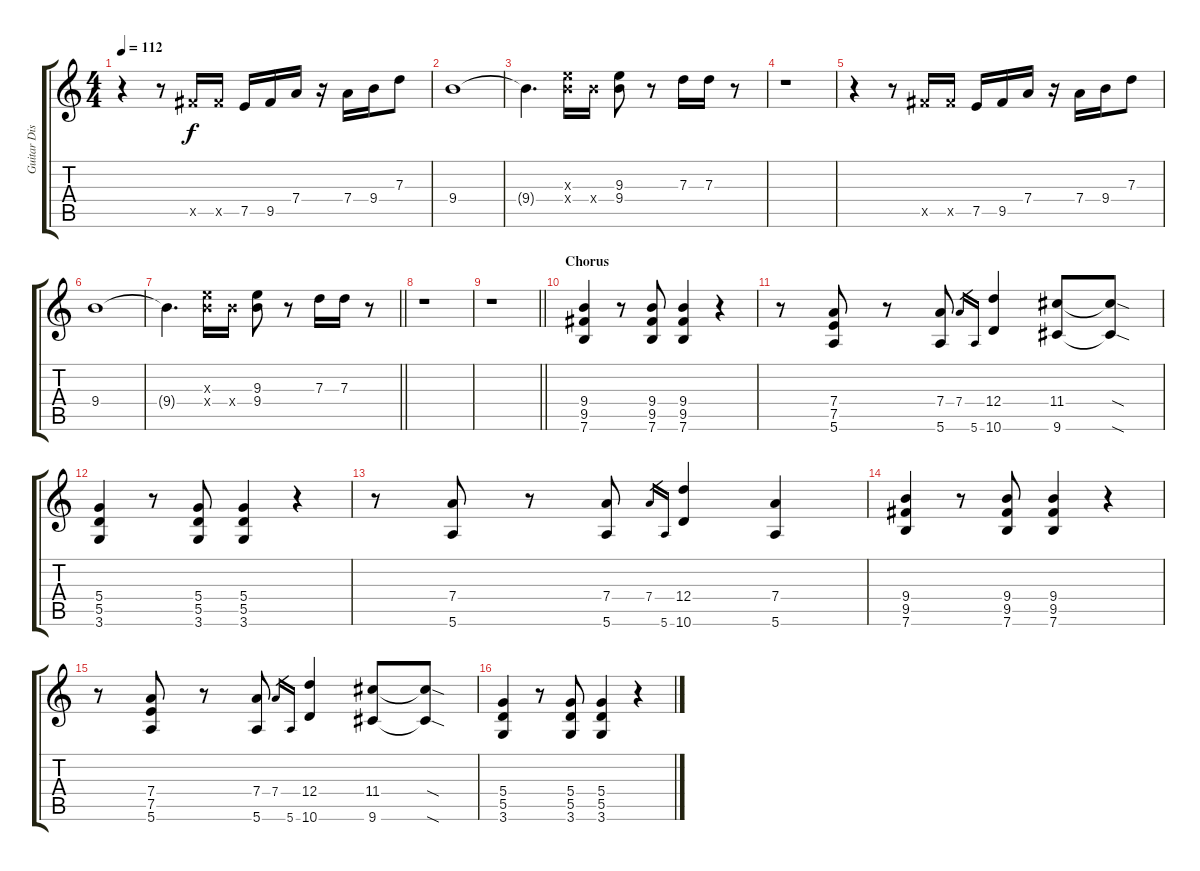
\track ("Guitar Distorsi" "Guitar Dis") {instrument distortionguitar}
\staff {score tabs}
\tuning (E4 B3 G3 D3 A2 E2) {hide}
\ts (4 4)
\tempo 112
\clef g2
\ks c
r.4{dy f} r.8 9.5{x}.16 9.5{x}.16 7.5.16 9.5.16 7.4.16 r.16 7.4.16 9.4.16 7.3.8 |
9.4.1 |
9.4{t}.4{d} (9.3{x} 9.4{x}).16 9.4{x}.16 (9.3 9.4).8 r.8 7.3.16 7.3.16 r.8 |
r.1 |
r.4 r.8 9.5{x}.16 9.5{x}.16 7.5.16 9.5.16 7.4.16 r.16 7.4.16 9.4.16 7.3.8 |
9.4.1 |
\barLineRight lightlight
9.4{t}.4{d} (9.3{x} 9.4{x}).16 9.4{x}.16 (9.3 9.4).8 r.8 7.3.16 7.3.16 r.8 |
r.1 |
\barLineRight lightlight
r.1 |
\section ("" "Chorus")
(9.4 9.5 7.6).4 r.8 (9.4 9.5 7.6).8 (9.4 9.5 7.6).4 r.4 |
r.8 (7.4 7.5 5.6).8 r.8 (7.4 5.6).8 7.4.16{gr} 5.6.16{gr} (12.4 10.6).4 (11.4 9.6).8 (11.4{sod t} 9.6{sod t}).8 |
(5.4 5.5 3.6).4 r.8 (5.4 5.5 3.6).8 (5.4 5.5 3.6).4 r.4 |
r.8 (7.4 5.6).8 r.8 (7.4 5.6).8 7.4.16{gr} 5.6.16{gr} (12.4 10.6).4 (7.4 5.6).4 |
(9.4 9.5 7.6).4 r.8 (9.4 9.5 7.6).8 (9.4 9.5 7.6).4 r.4 |
r.8 (7.4 7.5 5.6).8 r.8 (7.4 5.6).8 7.4.16{gr} 5.6.16{gr} (12.4 10.6).4 (11.4 9.6).8 (11.4{sod t} 9.6{sod t}).8 |
(5.4 5.5 3.6).4 r.8 (5.4 5.5 3.6).8 (5.4 5.5 3.6).4 r.4
